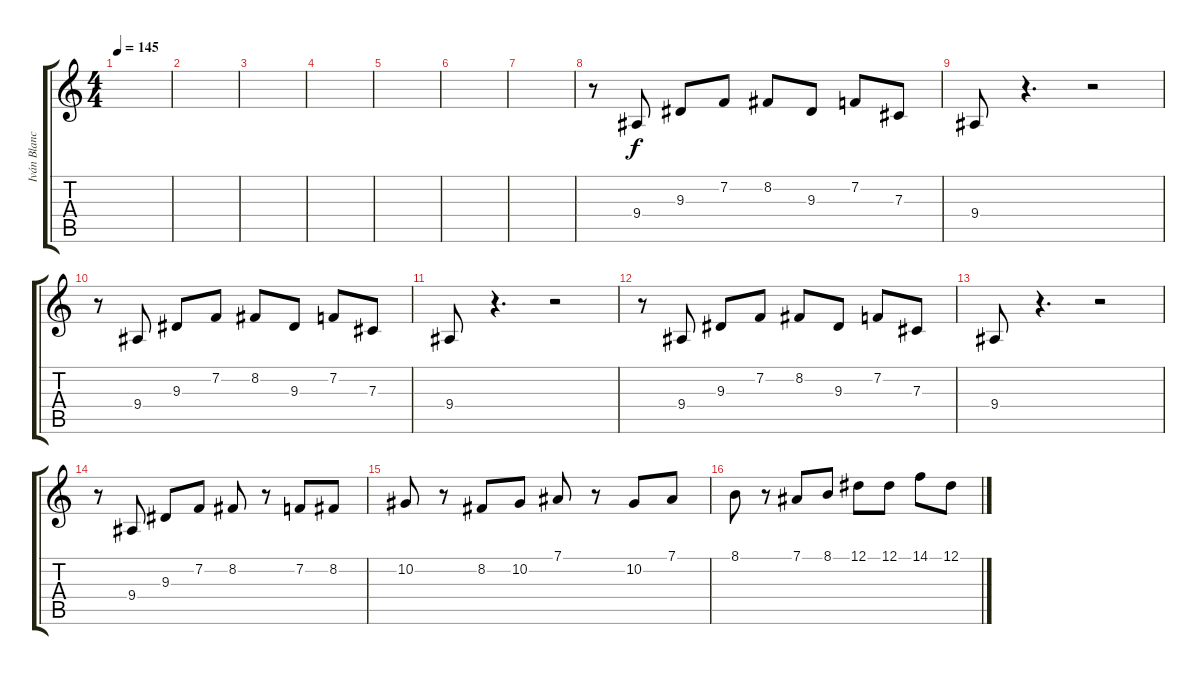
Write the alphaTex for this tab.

\track ("Iván Blanco (I)" "Iván Blanc") {instrument stringensemble1}
\staff {score tabs}
\tuning (Eb4 Bb3 Gb3 Db3 Ab2 Eb2) {hide}
\ts (4 4)
\tempo 145
\clef g2
\ks c
|
|
|
|
|
|
|
r.8{instrument stringensemble1} 9.4.8 9.3.8 7.2.8 8.2.8 9.3.8 7.2.8 7.3.8 |
9.4.8 r.4{d} r.2 |
r.8 9.4.8 9.3.8 7.2.8 8.2.8 9.3.8 7.2.8 7.3.8 |
9.4.8 r.4{d} r.2 |
r.8 9.4.8 9.3.8 7.2.8 8.2.8 9.3.8 7.2.8 7.3.8 |
9.4.8 r.4{d} r.2 |
r.8 9.4.8 9.3.8 7.2.8 8.2.8 r.8 7.2.8 8.2.8 |
10.2.8 r.8 8.2.8 10.2.8 7.1.8 r.8 10.2.8 7.1.8 |
8.1.8 r.8 7.1.8 8.1.8 12.1.8 12.1.8 14.1.8 12.1.8
